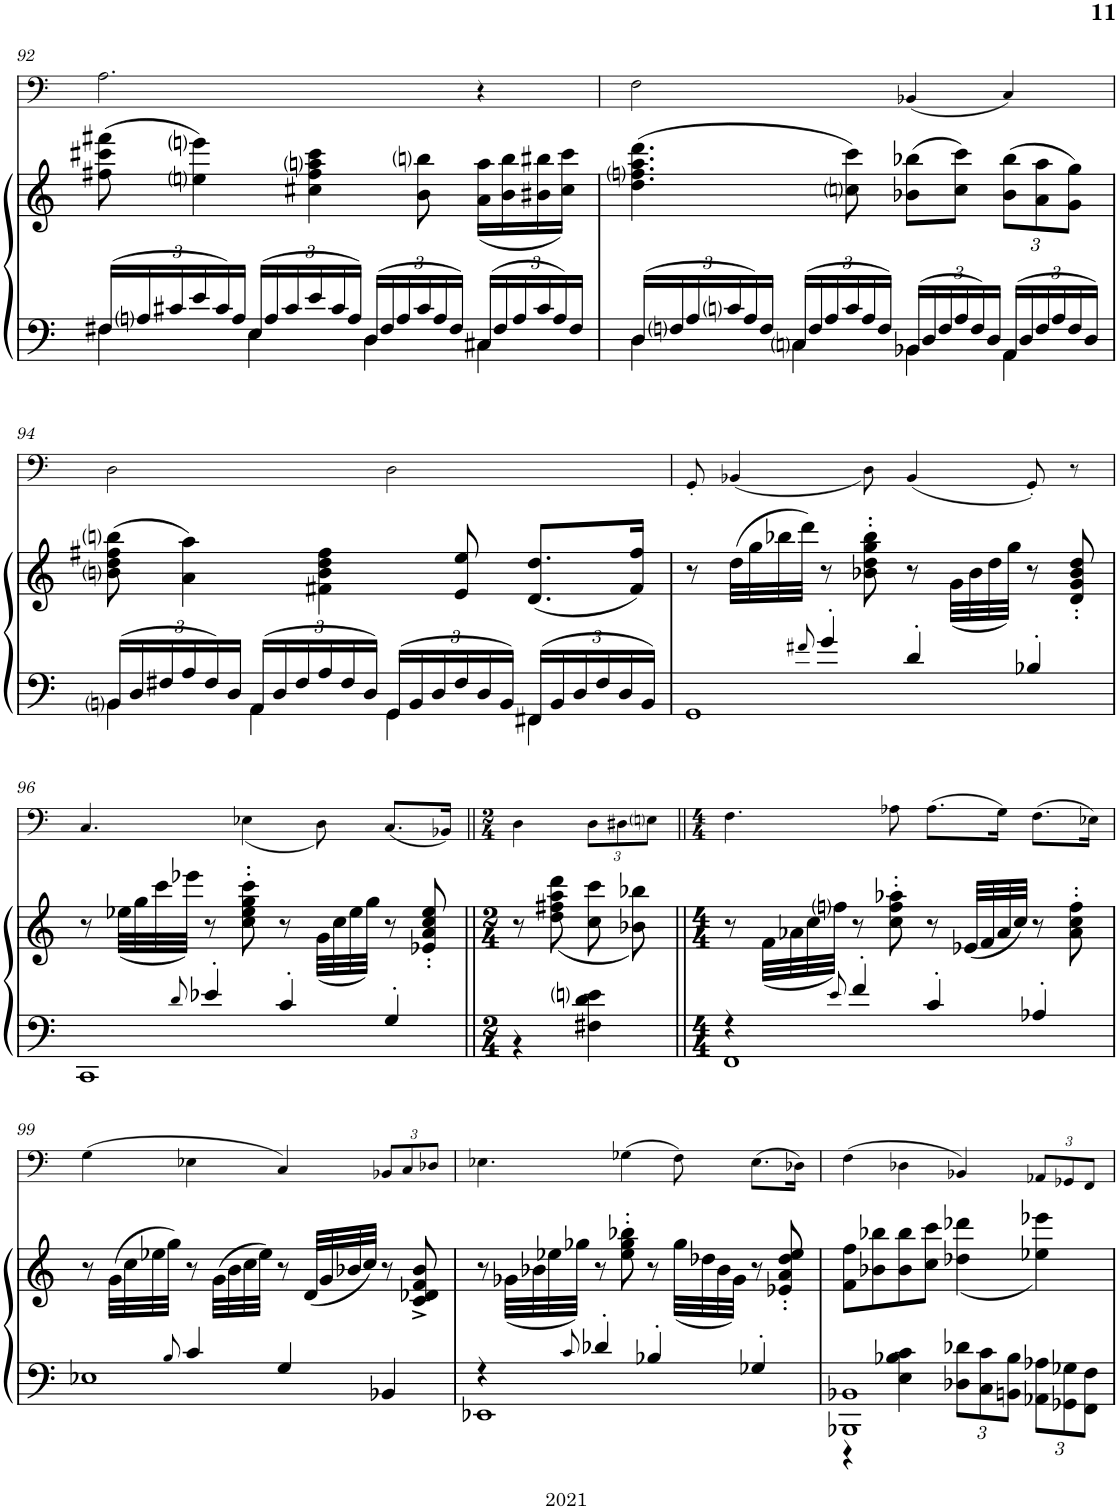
**kern	**kern	**kern
*part2	*part2	*part1
*staff3	*staff2	*staff1
*I"Piano	*	*I"Tuba
*I'Pno	*	*I'Tba
!!LO:PB:g=z
*clefF4	*clefG2	*clefF4
*k[]	*k[]	*k[]
*C:	*C:	*C:
*M4/4	*M4/4	*M4/4
*Xbrackettup	*	*
=92	=92	=92
*^	*	*
24F#X/LL	4F#\	(>8ff#X\ 8ccc#X\ 8fff#X\	2.A\
24Ani/	.	.	.
24c#X/	.	.	.
24e/	.	4eeni\ 4eeeni\)	.
24c#/	.	.	.
24A/JJ	.	.	.
24E/LL	4E\	.	.
24A/	.	.	.
24c#/	.	.	.
24e/	.	4cc#X\ 4ff#\ 4aani\ 4ccc#\	.
24c#/	.	.	.
24A/JJ	.	.	.
24D/LL	4D\	.	.
24F#/	.	.	.
24A/	.	.	.
24c#/	.	8b\ 8bbni\	.
24A/	.	.	.
24F#/JJ	.	.	.
24C#X/LL	4C#\	(<16a\ 16aa\LL	4r
24F#/	.	.	.
.	.	16b\ 16bb\	.
24A/	.	.	.
24c#/	.	16b#X\ 16bb#X\	.
24A/	.	.	.
.	.	16cc#\ 16ccc#\JJ)	.
24F#/JJ	.	.	.
=93	=93	=93	=93
24D/LL	4D\	(>4.dd\ 4.ffni\ 4.aa\ 4.ddd\	2F\
24Fni/	.	.	.
24A/	.	.	.
24cni/	.	.	.
24A/	.	.	.
24F/JJ	.	.	.
24Cni/LL	4C\	.	.
24F/	.	.	.
24A/	.	.	.
24c/	.	8ccni\ 8ccc\)	.
24A/	.	.	.
24F/JJ	.	.	.
24BB-X/LL	4BB-\	(>8b-X\ 8bb-X\L	(<4BB-X/
24D/	.	.	.
24F/	.	.	.
24A/	.	8cc\ 8ccc\J)	.
24F/	.	.	.
24D/JJ	.	.	.
*	*	*Xbrackettup	*
24AA/LL	4AA\	(>12b-\ 12bb-\L	4C/)
24D/	.	.	.
24F/	.	12a\ 12aa\	.
24A/	.	.	.
24F/	.	12g\ 12gg\J)	.
24D/JJ	.	.	.
!!LO:LB:g=z
=94	=94	=94	=94
24BBni/LL	4BB\	(>8bni\ 8dd\ 8ff#X\ 8bbni\	2D\
24D/	.	.	.
24F#X/	.	.	.
24A/	.	4a\ 4aa\)	.
24F#/	.	.	.
24D/JJ	.	.	.
24AA/LL	4AA\	.	.
24D/	.	.	.
24F#/	.	.	.
24A/	.	4f#X\ 4b\ 4dd\ 4ff#\	.
24F#/	.	.	.
24D/JJ	.	.	.
24GG/LL	4GG\	.	2D\
24BB/	.	.	.
24D/	.	.	.
24F#/	.	8e/ 8ee/	.
24D/	.	.	.
24BB/JJ	.	.	.
24FF#X/LL	4FF#X\	(<8.d/ 8.dd/L	.
24BB/	.	.	.
24D/	.	.	.
24F#/	.	.	.
24D/	.	.	.
.	.	16f#/ 16ff#/Jk)	.
24BB/JJ	.	.	.
=95	=95	=95	=95
4ryy	1GG	8r	8GG'/
.	.	(>32dd\LLL	(<4BB-X/
.	.	32gg\	.
.	.	32bb-X\	.
.	.	32ddd\JJJ)	.
8qf#X/	.	.	.
4g'/	.	8r	.
.	.	8b-X\' 8dd\' 8gg\' 8bb-\'	8D\)
4d'/	.	8r	(<4BB-/
.	.	(<32g\LLL	.
.	.	32b-\	.
.	.	32dd\	.
.	.	32gg\JJJ)	.
4B-X'/	.	8r	8GG'/)
.	.	8d/' 8g/' 8b-/' 8dd/'	8r
!!LO:LB:g=z
=96	=96	=96	=96
4ryy	1CC	8r	4.C/
.	.	(<32ee-X\LLL	.
.	.	32gg\	.
.	.	32ccc\	.
.	.	32eee-X\JJJ)	.
8qd/	.	.	.
4e-X'/	.	8r	.
.	.	8cc\' 8ee-\' 8gg\' 8ccc\'	(<4E-X\
4c'/	.	8r	.
.	.	(<32g\LLL	8D\)
.	.	32cc\	.
.	.	32ee-\	.
.	.	32gg\JJJ)	.
4G'/	.	8r	(<8.C/L
.	.	8e-X/' 8a/' 8cc/' 8ee-/'	.
.	.	.	16BB-X/Jk)
=97||	=97||	=97||	=97||
*M2/4	*	*M2/4	*M2/4
2ryy	4r	8r	4D\
.	.	(<8dd\ 8ff#X\ 8aa\ 8ddd\	.
*	*	*	*Xbrackettup
.	4F#X\ 4d\ 4eni\	8cc\ 8ccc\	12D\L
.	.	.	12D#X\
.	.	8b-X\ 8bb-X\)	.
.	.	.	12Eni\J
=98||	=98||	=98||	=98||
*M4/4	*	*M4/4	*M4/4
4r	1FF	8r	4.F\
.	.	(<32f\LLL	.
.	.	32a-X\	.
.	.	32cc\	.
.	.	32ffni\JJJ)	.
8qe/	.	.	.
4f'/	.	8r	.
.	.	8cc\' 8ff\' 8aa-X\'	8A-X\
4c'/	.	8r	(>8.A-\L
.	.	(<32e-X/LLL	.
.	.	32f/	.
.	.	32a-/	16G\Jk)
.	.	32cc/JJJ)	.
4A-X'/	.	8r	(>8.F\L
.	.	8a-\' 8cc\' 8ff\'	.
.	.	.	16E-X\Jk)
!!LO:LB:g=z
=99	=99	=99	=99
4ryy	1E-X	8r	(>4G\
.	.	(>32g\LLL	.
.	.	32cc\	.
.	.	32ee-X\	.
.	.	32gg\JJJ)	.
8qB/	.	.	.
4c/	.	8r	4E-X\
.	.	(>32g\LLL	.
.	.	32b\	.
.	.	32cc\	.
.	.	32ee-\JJJ)	.
4G/	.	8r	4C/)
.	.	(<32d/LLL	.
.	.	32g/	.
.	.	32b-X/	.
.	.	32cc/JJJ)	.
4BB-X/	.	8r	12BB-X/L
.	.	.	12C/
.	.	8c/^ 8d-X/^ 8f/^ 8b-/^	.
.	.	.	12D-X/J
=100	=100	=100	=100
4r	1EE-X	8r	4.E-X\
.	.	(<32g-X\LLL	.
.	.	32b-X\	.
.	.	32ee-X\	.
.	.	32gg-X\JJJ)	.
8qc/	.	.	.
4d-X'/	.	8r	.
.	.	8ee-\' 8gg-\' 8bb-X\'	(>4G-X\
4B-X'/	.	8r	.
.	.	(<32gg-\LLL	8F\)
.	.	32dd-X\	.
.	.	32b-\	.
.	.	32g-\JJJ)	.
4G-X'/	.	8r	(>8.E-\L
.	.	8e-X/' 8a/' 8dd-/' 8ee-/'	.
.	.	.	16D-X\Jk)
=101	=101	=101	=101
1BBB-X 1BB-X	4r	8f\ 8ff\L	(>4F\
.	.	8b-X\ 8bb-X\	.
.	4E\ 4B-X\ 4c\	8b-\ 8bb-\	4D-X\
.	.	8cc\ 8ccc\J	.
.	12D-X\ 12d-X\L	(<4dd-X\ 4ddd-X\	4BB-X/)
.	12C\ 12c\	.	.
.	12BBn\ 12B-\J	.	.
.	12AA-X\ 12A-X\L	4ee-X\ 4eee-X\)	12AA-X/L
.	12GG-X\ 12G-X\	.	12GG-X/
.	12FF\ 12F\J	.	12FF/J
*v	*v	*	*
=	=	=
*-	*-	*-
